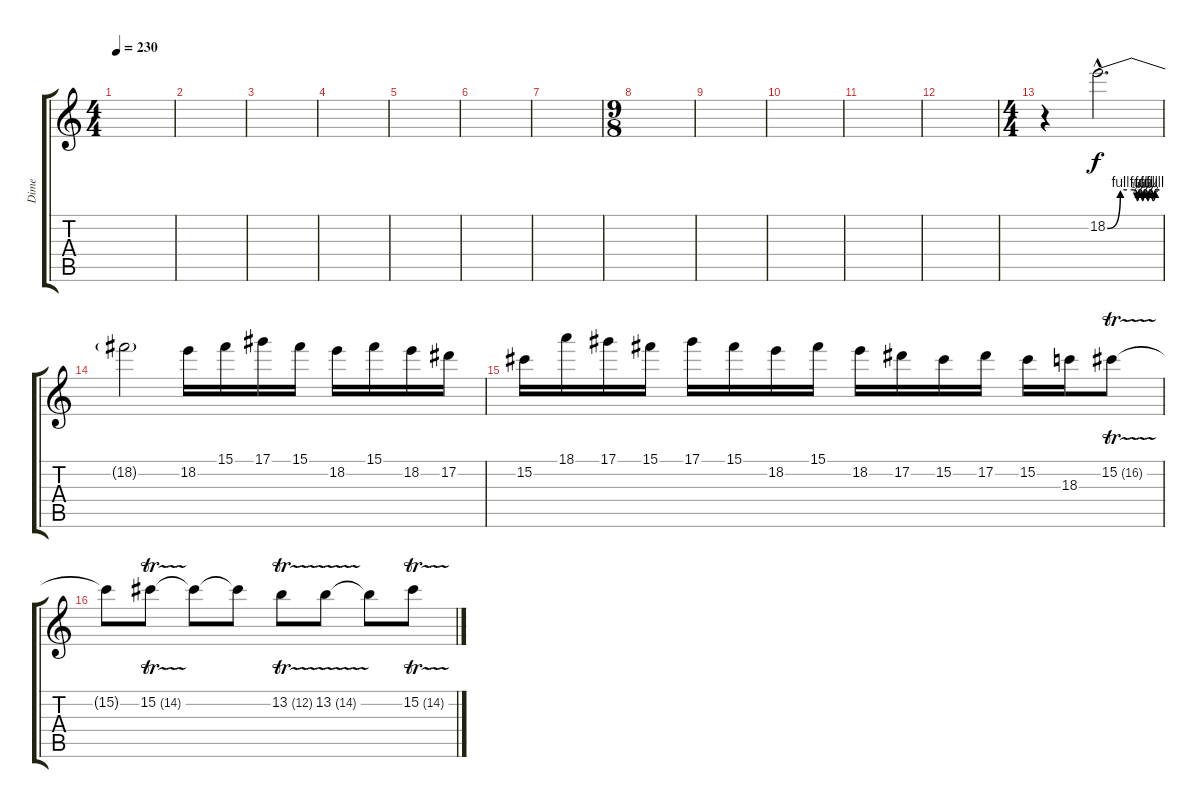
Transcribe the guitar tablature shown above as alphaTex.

\track ("Dime" "Dime") {instrument distortionguitar}
\staff {score tabs}
\tuning (Eb4 Bb3 Gb3 Db3 Ab2 Eb2) {hide}
\ts (4 4)
\tempo 230
\clef g2
\ks c
|
|
|
|
|
|
|
\ts (9 8)
|
|
|
|
|
\ts (4 4)
r.4 18.2{be (custom 0 0 15 4 31 4 34 2 36 4 38 4 40 2 42 4 44 4 46 2 48 4 50 4 52 2 55 4 60 4) hac}.2{d} |
18.2{t}.2 18.2.16 15.1.16 17.1.16 15.1.16 18.2.16 15.1.16 18.2.16 17.2.16 |
15.2.16 18.1.16 17.1.16 15.1.16 17.1.16 15.1.16 18.2.16 15.1.16 18.2.16 17.2.16 15.2.16 17.2.16 15.2.16 18.3.16 15.2{tr (16 16)}.8 |
15.2{t}.8 15.2{tr (14 16)}.8 15.2{t}.8 15.2{t}.8 13.2{tr (12 16)}.8 13.2{tr (14 16)}.8 13.2{t}.8 15.2{tr (14 16)}.8
